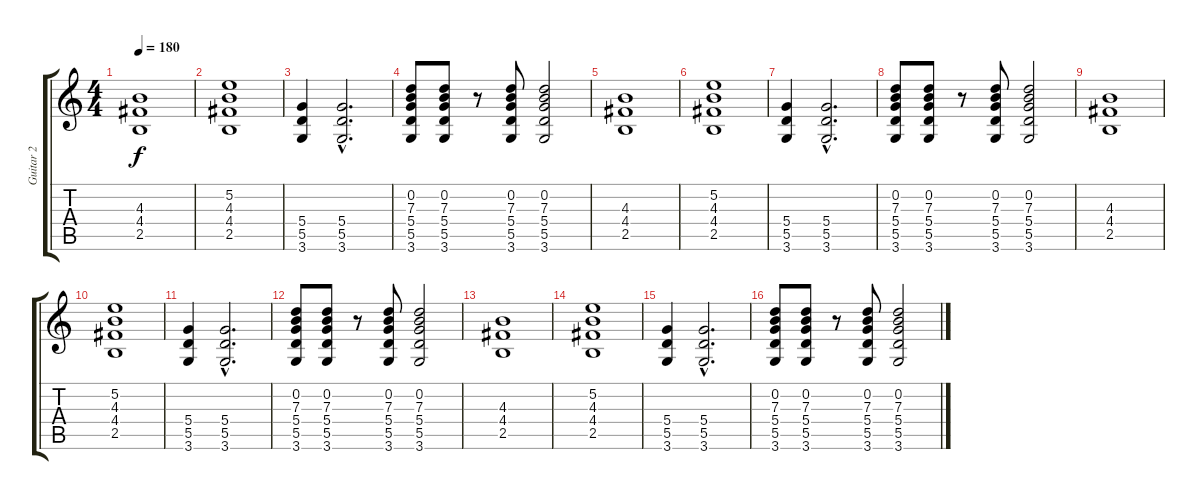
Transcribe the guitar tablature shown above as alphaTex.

\track ("Guitar 2" "Guitar 2") {instrument distortionguitar}
\staff {score tabs}
\tuning (E4 B3 G3 D3 A2 E2) {hide}
\ts (4 4)
\tempo 180
\clef g2
\ks c
(4.3 4.4 2.5).1{dy f} |
(5.2 4.3 4.4 2.5).1 |
(5.4 5.5 3.6).4 (5.4{hac} 5.5{hac} 3.6{hac}).2{d} |
(0.2 7.3 5.4 5.5 3.6).8 (0.2 7.3 5.4 5.5 3.6).8 r.8 (0.2 7.3 5.4 5.5 3.6).8 (0.2 7.3 5.4 5.5 3.6).2 |
(4.3 4.4 2.5).1 |
(5.2 4.3 4.4 2.5).1 |
(5.4 5.5 3.6).4 (5.4{hac} 5.5{hac} 3.6{hac}).2{d} |
(0.2 7.3 5.4 5.5 3.6).8 (0.2 7.3 5.4 5.5 3.6).8 r.8 (0.2 7.3 5.4 5.5 3.6).8 (0.2 7.3 5.4 5.5 3.6).2 |
(4.3 4.4 2.5).1 |
(5.2 4.3 4.4 2.5).1 |
(5.4 5.5 3.6).4 (5.4{hac} 5.5{hac} 3.6{hac}).2{d} |
(0.2 7.3 5.4 5.5 3.6).8 (0.2 7.3 5.4 5.5 3.6).8 r.8 (0.2 7.3 5.4 5.5 3.6).8 (0.2 7.3 5.4 5.5 3.6).2 |
(4.3 4.4 2.5).1 |
(5.2 4.3 4.4 2.5).1 |
(5.4 5.5 3.6).4 (5.4{hac} 5.5{hac} 3.6{hac}).2{d} |
(0.2 7.3 5.4 5.5 3.6).8 (0.2 7.3 5.4 5.5 3.6).8 r.8 (0.2 7.3 5.4 5.5 3.6).8 (0.2 7.3 5.4 5.5 3.6).2
